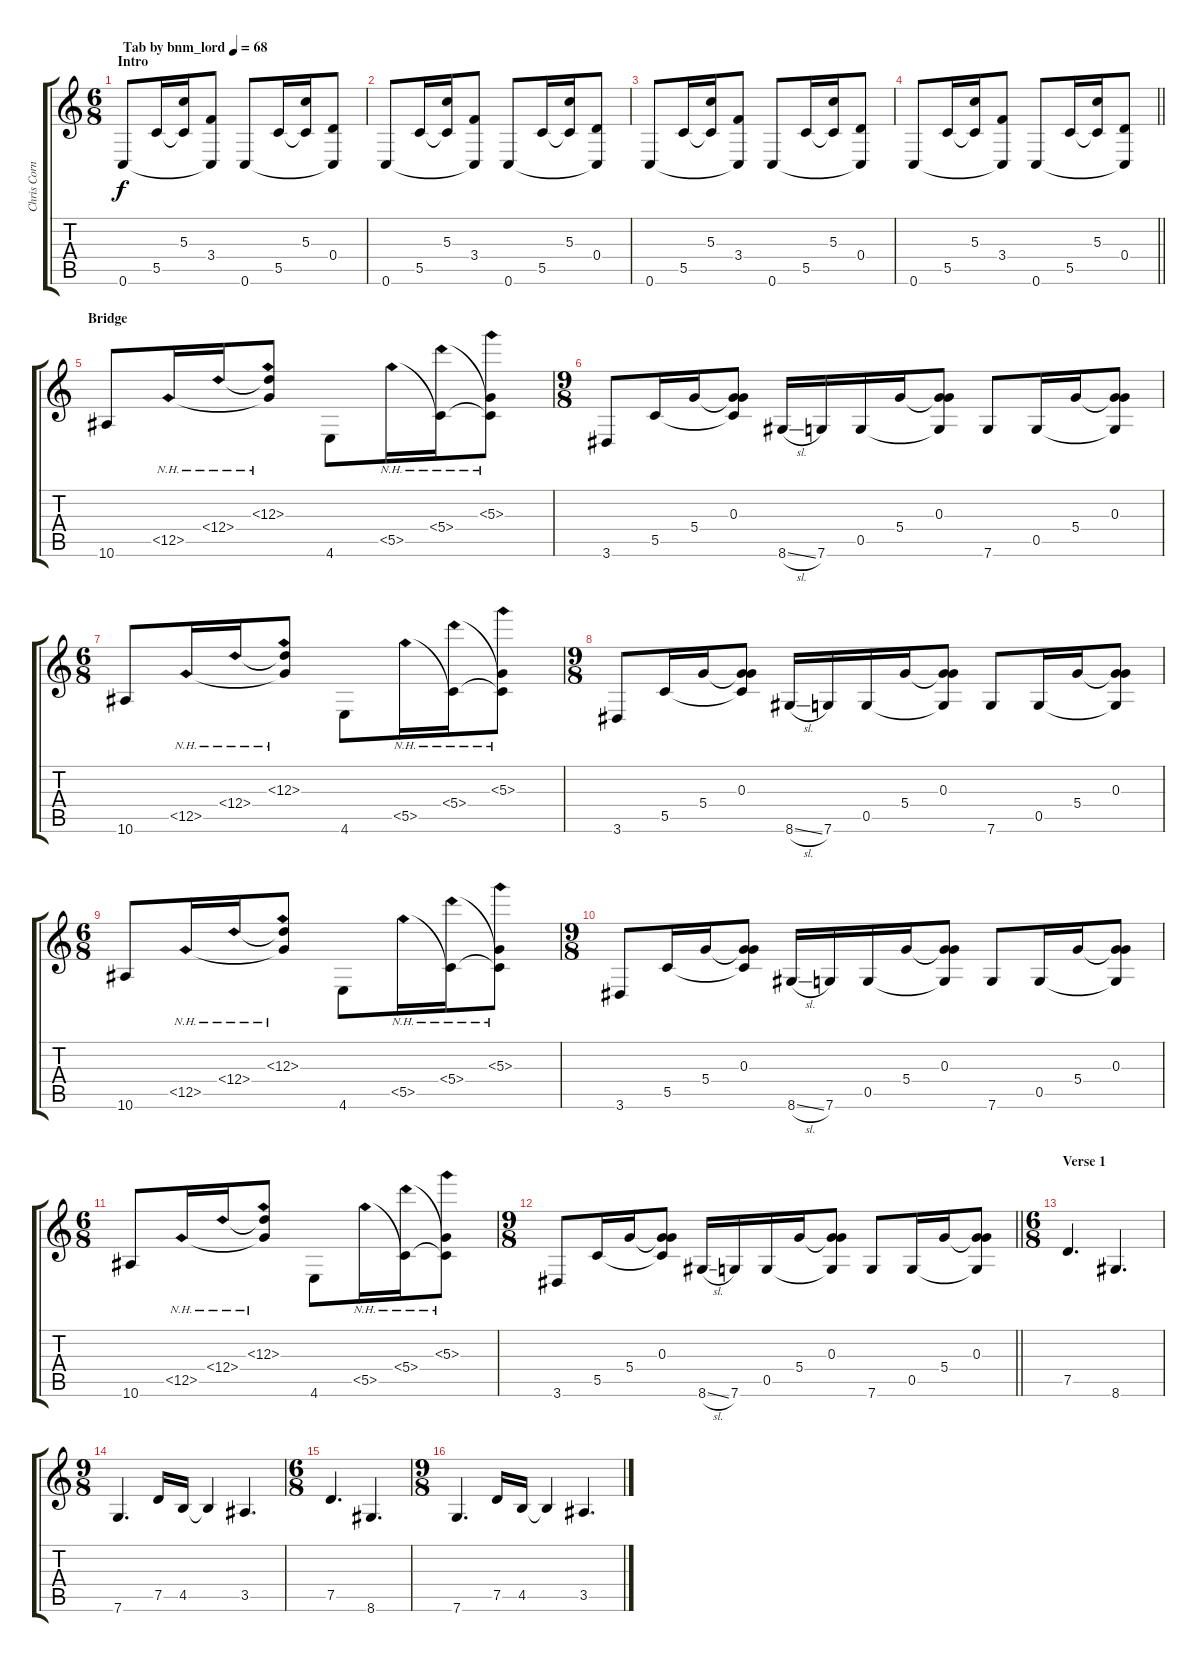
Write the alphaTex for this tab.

\track ("Chris Cornell" "Chris Corn") {instrument distortionguitar}
\staff {score tabs}
\tuning (E4 B3 G3 D3 G2 C2) {hide}
\ts (6 8)
\section ("" "Intro")
\tempo (68 "Tab by bnm_lord")
\clef g2
\ks c
0.6.8{dy f instrument distortionguitar} 5.5.16 (5.3 5.5{t}).16 (3.4 0.6{t}).8 0.6.8 5.5.16 (5.3 5.5{t}).16 (0.4 0.6{t}).8 |
0.6.8 5.5.16 (5.3 5.5{t}).16 (3.4 0.6{t}).8 0.6.8 5.5.16 (5.3 5.5{t}).16 (0.4 0.6{t}).8 |
0.6.8 5.5.16 (5.3 5.5{t}).16 (3.4 0.6{t}).8 0.6.8 5.5.16 (5.3 5.5{t}).16 (0.4 0.6{t}).8 |
\barLineRight lightlight
0.6.8 5.5.16 (5.3 5.5{t}).16 (3.4 0.6{t}).8 0.6.8 5.5.16 (5.3 5.5{t}).16 (0.4 0.6{t}).8 |
\section ("" "Bridge")
10.6.8 12.5{nh}.16 12.4{nh}.16 (12.3{nh} 12.4{t} 12.5{t}).8 4.6.8 5.5{nh}.16 (5.4{nh} 5.5{t}).16 (5.3{nh} 5.4{t} 5.5{t}).8 |
\ts (9 8)
3.6.8 5.5.16 5.4.16 (0.3 5.4{t} 5.5{t}).8 8.6{sl}.16 7.6.16 0.5.16 5.4.16 (0.3 5.4{t} 0.5{t}).8 7.6.8 0.5.16 5.4.16 (0.3 5.4{t} 0.5{t}).8 |
\ts (6 8)
10.6.8 12.5{nh}.16 12.4{nh}.16 (12.3{nh} 12.4{t} 12.5{t}).8 4.6.8 5.5{nh}.16 (5.4{nh} 5.5{t}).16 (5.3{nh} 5.4{t} 5.5{t}).8 |
\ts (9 8)
3.6.8 5.5.16 5.4.16 (0.3 5.4{t} 5.5{t}).8 8.6{sl}.16 7.6.16 0.5.16 5.4.16 (0.3 5.4{t} 0.5{t}).8 7.6.8 0.5.16 5.4.16 (0.3 5.4{t} 0.5{t}).8 |
\ts (6 8)
10.6.8 12.5{nh}.16 12.4{nh}.16 (12.3{nh} 12.4{t} 12.5{t}).8 4.6.8 5.5{nh}.16 (5.4{nh} 5.5{t}).16 (5.3{nh} 5.4{t} 5.5{t}).8 |
\ts (9 8)
3.6.8 5.5.16 5.4.16 (0.3 5.4{t} 5.5{t}).8 8.6{sl}.16 7.6.16 0.5.16 5.4.16 (0.3 5.4{t} 0.5{t}).8 7.6.8 0.5.16 5.4.16 (0.3 5.4{t} 0.5{t}).8 |
\ts (6 8)
10.6.8 12.5{nh}.16 12.4{nh}.16 (12.3{nh} 12.4{t} 12.5{t}).8 4.6.8 5.5{nh}.16 (5.4{nh} 5.5{t}).16 (5.3{nh} 5.4{t} 5.5{t}).8 |
\ts (9 8)
\barLineRight lightlight
3.6.8 5.5.16 5.4.16 (0.3 5.4{t} 5.5{t}).8 8.6{sl}.16 7.6.16 0.5.16 5.4.16 (0.3 5.4{t} 0.5{t}).8 7.6.8 0.5.16 5.4.16 (0.3 5.4{t} 0.5{t}).8 |
\ts (6 8)
\section ("" "Verse 1")
7.5.4{d volume 9} 8.6.4{d} |
\ts (9 8)
7.6.4{d} 7.5.16 4.5.16 4.5{t}.4 3.5.4{d} |
\ts (6 8)
7.5.4{d} 8.6.4{d} |
\ts (9 8)
7.6.4{d} 7.5.16 4.5.16 4.5{t}.4 3.5.4{d}
